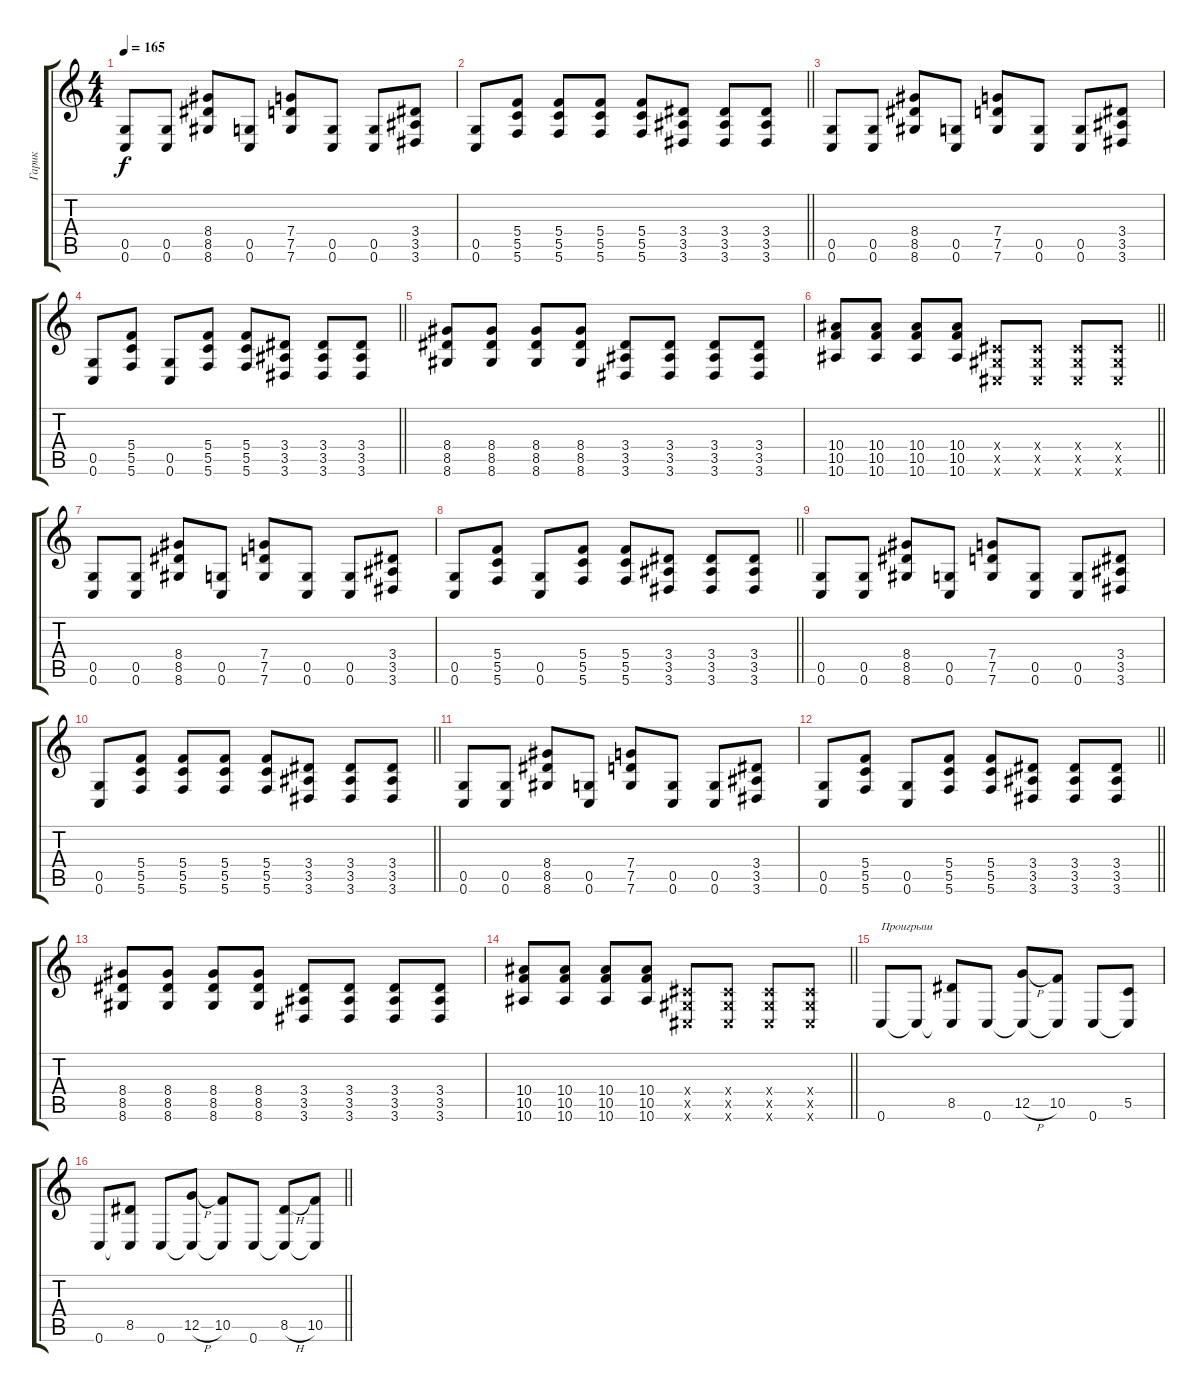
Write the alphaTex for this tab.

\track ("Гарик" "Гарик") {instrument distortionguitar}
\staff {score tabs}
\tuning (D4 A3 F3 C3 G2 C2) {hide}
\ts (4 4)
\tempo 165
\clef g2
\ks c
(0.5 0.6).8{dy f} (0.5 0.6).8 (8.4 8.5 8.6).8 (0.5 0.6).8 (7.4 7.5 7.6).8 (0.5 0.6).8 (0.5 0.6).8 (3.4 3.5 3.6).8 |
\barLineRight lightlight
(0.5 0.6).8 (5.4 5.5 5.6).8 (5.4 5.5 5.6).8 (5.4 5.5 5.6).8 (5.4 5.5 5.6).8 (3.4 3.5 3.6).8 (3.4 3.5 3.6).8 (3.4 3.5 3.6).8 |
(0.5 0.6).8 (0.5 0.6).8 (8.4 8.5 8.6).8 (0.5 0.6).8 (7.4 7.5 7.6).8 (0.5 0.6).8 (0.5 0.6).8 (3.4 3.5 3.6).8 |
\barLineRight lightlight
(0.5 0.6).8 (5.4 5.5 5.6).8 (0.5 0.6).8 (5.4 5.5 5.6).8 (5.4 5.5 5.6).8 (3.4 3.5 3.6).8 (3.4 3.5 3.6).8 (3.4 3.5 3.6).8 |
(8.4 8.5 8.6).8 (8.4 8.5 8.6).8 (8.4 8.5 8.6).8 (8.4 8.5 8.6).8 (3.4 3.5 3.6).8 (3.4 3.5 3.6).8 (3.4 3.5 3.6).8 (3.4 3.5 3.6).8 |
\barLineRight lightlight
(10.4 10.5 10.6).8 (10.4 10.5 10.6).8 (10.4 10.5 10.6).8 (10.4 10.5 10.6).8 (1.4{x} 1.5{x} 1.6{x}).8 (1.4{x} 1.5{x} 1.6{x}).8 (1.4{x} 1.5{x} 1.6{x}).8 (1.4{x} 1.5{x} 1.6{x}).8 |
(0.5 0.6).8 (0.5 0.6).8 (8.4 8.5 8.6).8 (0.5 0.6).8 (7.4 7.5 7.6).8 (0.5 0.6).8 (0.5 0.6).8 (3.4 3.5 3.6).8 |
\barLineRight lightlight
(0.5 0.6).8 (5.4 5.5 5.6).8 (0.5 0.6).8 (5.4 5.5 5.6).8 (5.4 5.5 5.6).8 (3.4 3.5 3.6).8 (3.4 3.5 3.6).8 (3.4 3.5 3.6).8 |
(0.5 0.6).8 (0.5 0.6).8 (8.4 8.5 8.6).8 (0.5 0.6).8 (7.4 7.5 7.6).8 (0.5 0.6).8 (0.5 0.6).8 (3.4 3.5 3.6).8 |
\barLineRight lightlight
(0.5 0.6).8 (5.4 5.5 5.6).8 (5.4 5.5 5.6).8 (5.4 5.5 5.6).8 (5.4 5.5 5.6).8 (3.4 3.5 3.6).8 (3.4 3.5 3.6).8 (3.4 3.5 3.6).8 |
(0.5 0.6).8 (0.5 0.6).8 (8.4 8.5 8.6).8 (0.5 0.6).8 (7.4 7.5 7.6).8 (0.5 0.6).8 (0.5 0.6).8 (3.4 3.5 3.6).8 |
\barLineRight lightlight
(0.5 0.6).8 (5.4 5.5 5.6).8 (0.5 0.6).8 (5.4 5.5 5.6).8 (5.4 5.5 5.6).8 (3.4 3.5 3.6).8 (3.4 3.5 3.6).8 (3.4 3.5 3.6).8 |
(8.4 8.5 8.6).8 (8.4 8.5 8.6).8 (8.4 8.5 8.6).8 (8.4 8.5 8.6).8 (3.4 3.5 3.6).8 (3.4 3.5 3.6).8 (3.4 3.5 3.6).8 (3.4 3.5 3.6).8 |
\barLineRight lightlight
(10.4 10.5 10.6).8 (10.4 10.5 10.6).8 (10.4 10.5 10.6).8 (10.4 10.5 10.6).8 (1.4{x} 1.5{x} 1.6{x}).8 (1.4{x} 1.5{x} 1.6{x}).8 (1.4{x} 1.5{x} 1.6{x}).8 (1.4{x} 1.5{x} 1.6{x}).8 |
0.6.8{txt "Проигрыш"} 0.6{t}.8 (8.5 0.6{t}).8 0.6.8 (12.5{h} 0.6{t}).8 (10.5 0.6{t}).8 0.6.8 (5.5 0.6{t}).8 |
\barLineRight lightlight
0.6.8 (8.5 0.6{t}).8 0.6.8 (12.5{h} 0.6{t}).8 (10.5 0.6{t}).8 0.6.8 (8.5{h} 0.6{t}).8 (10.5 0.6{t}).8
